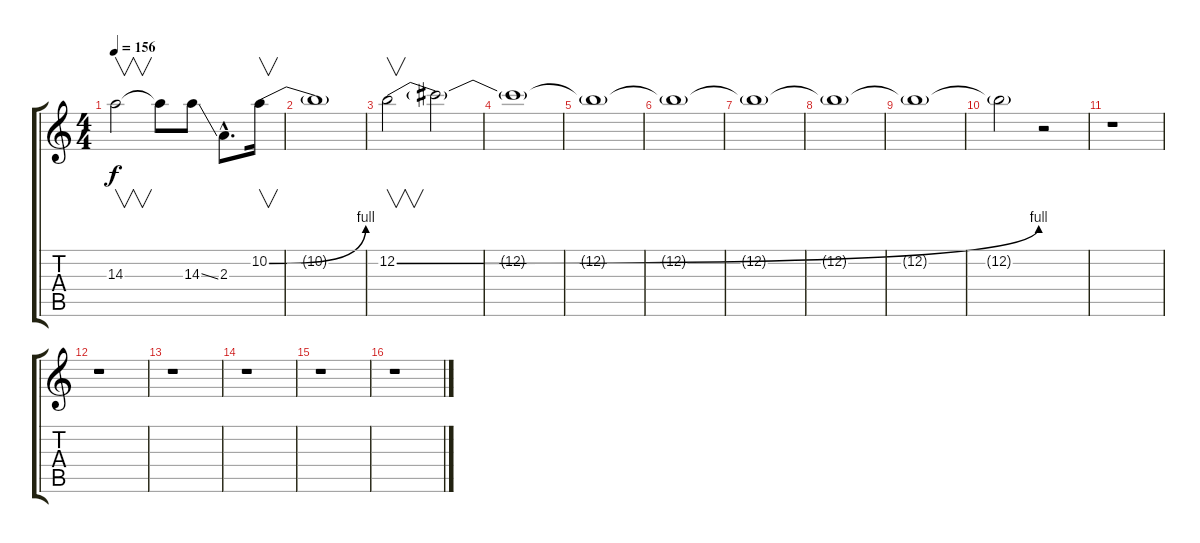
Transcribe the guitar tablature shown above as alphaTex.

\track "" {instrument distortionguitar}
\staff {score tabs}
\tuning (E4 B3 G3 D3 A2 E2) {hide}
\ts (4 4)
\tempo 156
\clef g2
\ks c
14.3.2{v dy f} 14.3{t}.8 14.3{ss}.8 2.3{hac}.8{d} 10.2{be (bend 0 0 60 4)}.16{v} |
10.2{t}.1 |
12.2{be (bend 0 0 60 4)}.2{v} 12.2{t}.2 |
12.2{t}.1 |
12.2{t}.1 |
12.2{t}.1 |
12.2{t}.1 |
12.2{t}.1 |
12.2{t}.1 |
12.2{t}.2 r.2 |
r.1 |
r.1 |
r.1 |
r.1 |
r.1 |
r.1
